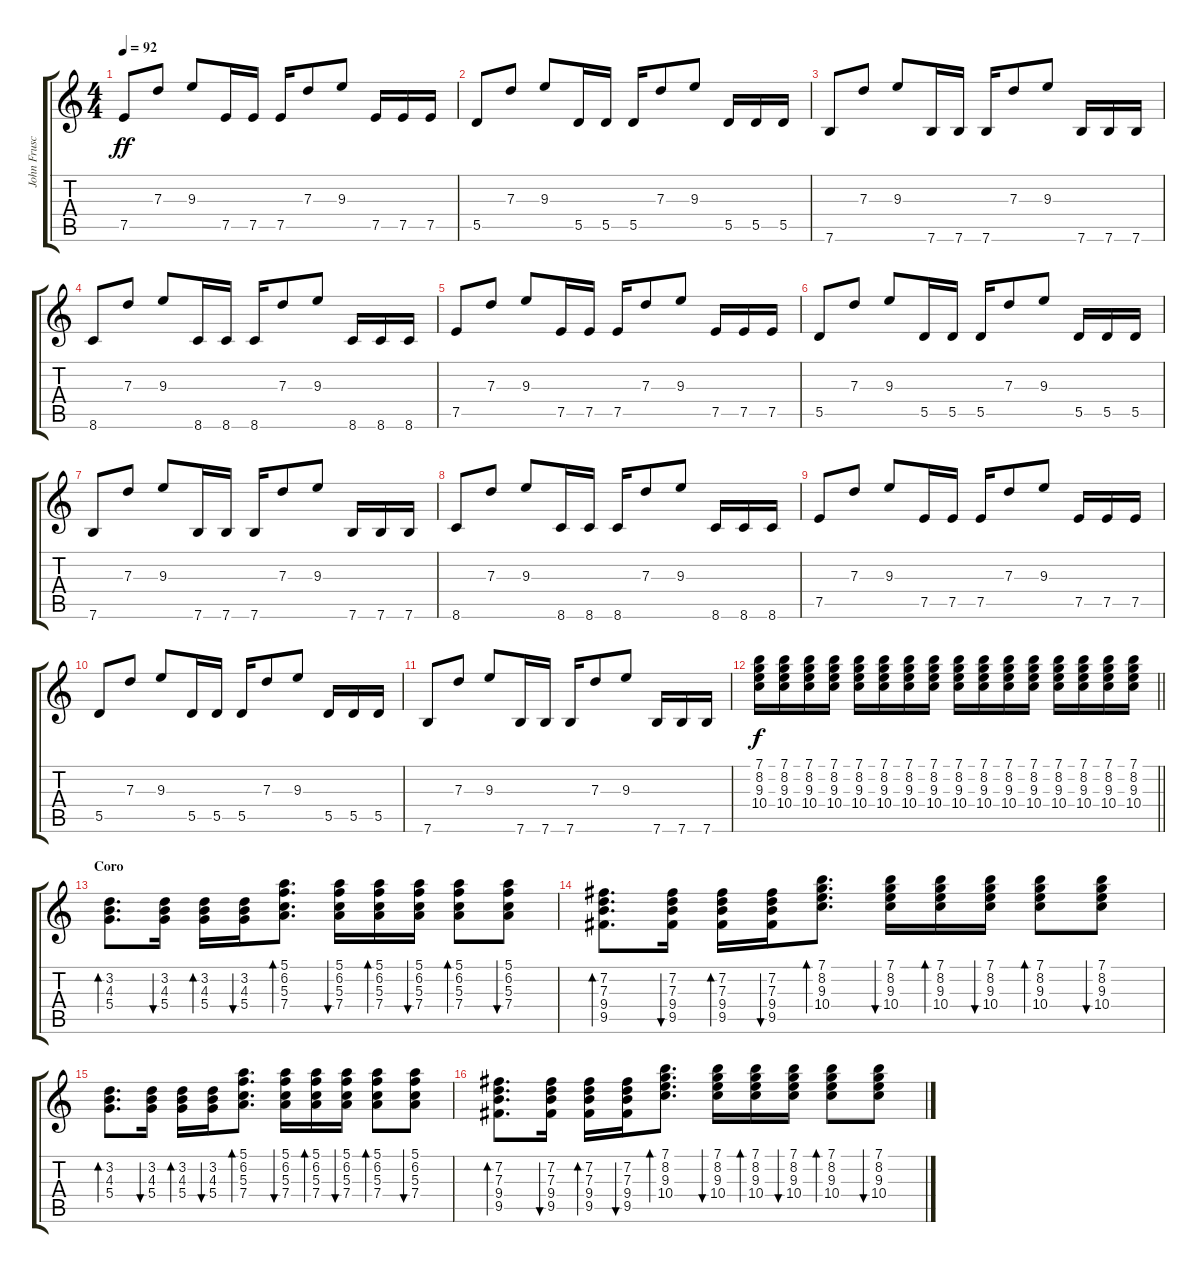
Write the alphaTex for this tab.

\track ("John Frusciante" "John Frusc") {instrument overdrivenguitar}
\staff {score tabs}
\tuning (E4 B3 G3 D3 A2 E2) {hide}
\ts (4 4)
\tempo 92
\clef g2
\ks c
7.5.8{dy ff} 7.3.8 9.3.8 7.5.16 7.5.16 7.5.16 7.3.8 9.3.8 7.5.16 7.5.16 7.5.16 |
5.5.8 7.3.8 9.3.8 5.5.16 5.5.16 5.5.16 7.3.8 9.3.8 5.5.16 5.5.16 5.5.16 |
7.6.8 7.3.8 9.3.8 7.6.16 7.6.16 7.6.16 7.3.8 9.3.8 7.6.16 7.6.16 7.6.16 |
8.6.8 7.3.8 9.3.8 8.6.16 8.6.16 8.6.16 7.3.8 9.3.8 8.6.16 8.6.16 8.6.16 |
7.5.8 7.3.8 9.3.8 7.5.16 7.5.16 7.5.16 7.3.8 9.3.8 7.5.16 7.5.16 7.5.16 |
5.5.8 7.3.8 9.3.8 5.5.16 5.5.16 5.5.16 7.3.8 9.3.8 5.5.16 5.5.16 5.5.16 |
7.6.8 7.3.8 9.3.8 7.6.16 7.6.16 7.6.16 7.3.8 9.3.8 7.6.16 7.6.16 7.6.16 |
8.6.8 7.3.8 9.3.8 8.6.16 8.6.16 8.6.16 7.3.8 9.3.8 8.6.16 8.6.16 8.6.16 |
7.5.8 7.3.8 9.3.8 7.5.16 7.5.16 7.5.16 7.3.8 9.3.8 7.5.16 7.5.16 7.5.16 |
5.5.8 7.3.8 9.3.8 5.5.16 5.5.16 5.5.16 7.3.8 9.3.8 5.5.16 5.5.16 5.5.16 |
7.6.8 7.3.8 9.3.8 7.6.16 7.6.16 7.6.16 7.3.8 9.3.8 7.6.16 7.6.16 7.6.16 |
\barLineRight lightlight
(7.1 8.2 9.3 10.4).16{dy f volume 8} (7.1 8.2 9.3 10.4).16 (7.1 8.2 9.3 10.4).16 (7.1 8.2 9.3 10.4).16 (7.1 8.2 9.3 10.4).16 (7.1 8.2 9.3 10.4).16 (7.1 8.2 9.3 10.4).16 (7.1 8.2 9.3 10.4).16 (7.1 8.2 9.3 10.4).16 (7.1 8.2 9.3 10.4).16 (7.1 8.2 9.3 10.4).16 (7.1 8.2 9.3 10.4).16 (7.1 8.2 9.3 10.4).16 (7.1 8.2 9.3 10.4).16 (7.1 8.2 9.3 10.4).16 (7.1 8.2 9.3 10.4).16 |
\section ("" "Coro")
(3.2 4.3 5.4).8{d bd 30} (3.2 4.3 5.4).16{bu 30} (3.2 4.3 5.4).16{bd 30} (3.2 4.3 5.4).16{bu 30} (5.1 6.2 5.3 7.4).8{d bd 30} (5.1 6.2 5.3 7.4).16{bu 30} (5.1 6.2 5.3 7.4).16{bd 30} (5.1 6.2 5.3 7.4).16{bu 30} (5.1 6.2 5.3 7.4).8{bd 30} (5.1 6.2 5.3 7.4).8{bu 30} |
(7.2 7.3 9.4 9.5).8{d bd 30} (7.2 7.3 9.4 9.5).16{bu 30} (7.2 7.3 9.4 9.5).16{bd 30} (7.2 7.3 9.4 9.5).16{bu 30} (7.1 8.2 9.3 10.4).8{d bd 30} (7.1 8.2 9.3 10.4).16{bu 30} (7.1 8.2 9.3 10.4).16{bd 30} (7.1 8.2 9.3 10.4).16{bu 30} (7.1 8.2 9.3 10.4).8{bd 30} (7.1 8.2 9.3 10.4).8{bu 30} |
(3.2 4.3 5.4).8{d bd 30} (3.2 4.3 5.4).16{bu 30} (3.2 4.3 5.4).16{bd 30} (3.2 4.3 5.4).16{bu 30} (5.1 6.2 5.3 7.4).8{d bd 30} (5.1 6.2 5.3 7.4).16{bu 30} (5.1 6.2 5.3 7.4).16{bd 30} (5.1 6.2 5.3 7.4).16{bu 30} (5.1 6.2 5.3 7.4).8{bd 30} (5.1 6.2 5.3 7.4).8{bu 30} |
(7.2 7.3 9.4 9.5).8{d bd 30} (7.2 7.3 9.4 9.5).16{bu 30} (7.2 7.3 9.4 9.5).16{bd 30} (7.2 7.3 9.4 9.5).16{bu 30} (7.1 8.2 9.3 10.4).8{d bd 30} (7.1 8.2 9.3 10.4).16{bu 30} (7.1 8.2 9.3 10.4).16{bd 30} (7.1 8.2 9.3 10.4).16{bu 30} (7.1 8.2 9.3 10.4).8{bd 30} (7.1 8.2 9.3 10.4).8{bu 30}
